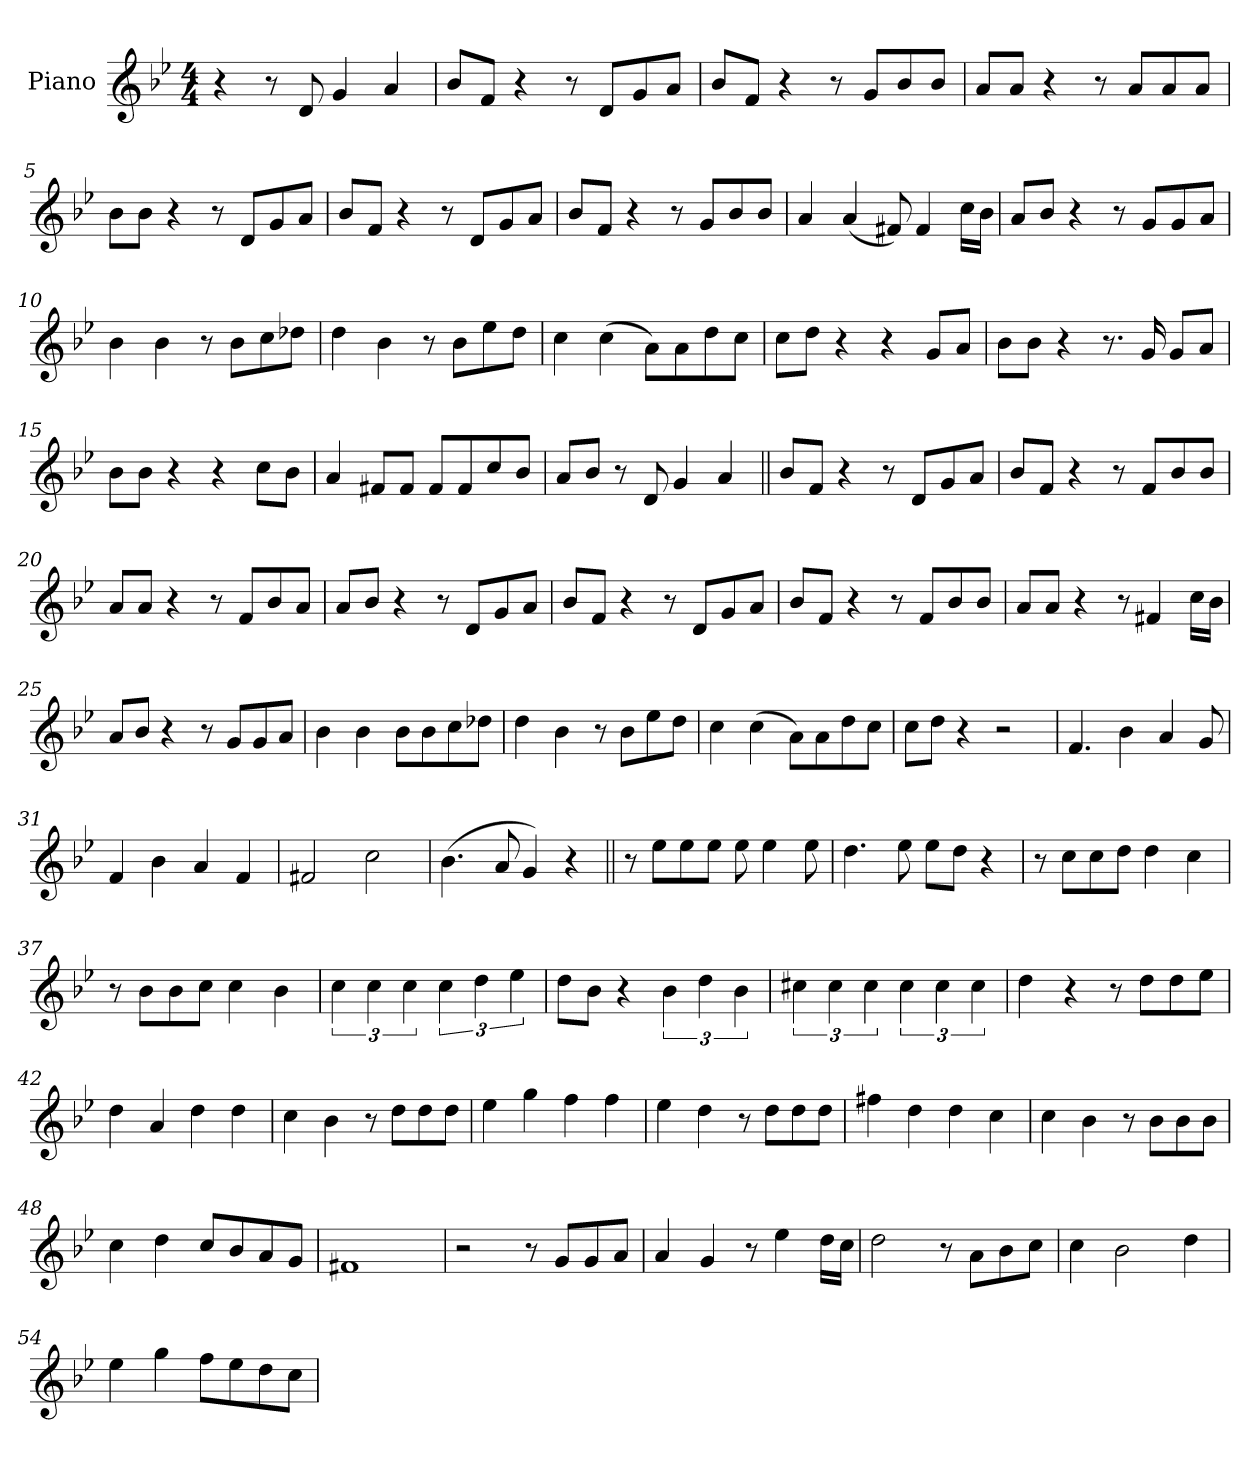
**kern
*part1
*staff1
*I"Piano
*I'Pno.
*clefG2
*k[b-e-]
*M4/4
=1
4r
8r
8d
4g
4a
=2
8b-L
8fJ
4r
8r
8dL
8g
8aJ
=3
8b-L
8fJ
4r
8r
8gL
8b-
8b-J
=4
8aL
8aJ
4r
8r
8aL
8a
8aJ
=5
8b-L
8b-J
4r
8r
8dL
8g
8aJ
=6
8b-L
8fJ
4r
8r
8dL
8g
8aJ
=7
8b-L
8fJ
4r
8r
8gL
8b-
8b-J
=8
4a
(4a
8f#X)
4f#
16ccLL
16b-JJ
=9
8aL
8b-J
4r
8r
8gL
8g
8aJ
=10
4b-
4b-
8r
8b-L
8cc
8dd-XJ
=11
4dd
4b-
8r
8b-L
8ee-
8ddJ
=12
4cc
(4cc
8aL)
8a
8dd
8ccJ
=13
8ccL
8ddJ
4r
4r
8gL
8aJ
=14
8b-L
8b-J
4r
8.r
16g
8gL
8aJ
=15
8b-L
8b-J
4r
4r
8ccL
8b-J
=16
4a
8f#XL
8f#J
8f#L
8f#
8cc
8b-J
=17
8aL
8b-J
8r
8d
4g
4a
=18||
8b-L
8fJ
4r
8r
8dL
8g
8aJ
=19
8b-L
8fJ
4r
8r
8fL
8b-
8b-J
=20
8aL
8aJ
4r
8r
8fL
8b-
8aJ
=21
8aL
8b-J
4r
8r
8dL
8g
8aJ
=22
8b-L
8fJ
4r
8r
8dL
8g
8aJ
=23
8b-L
8fJ
4r
8r
8fL
8b-
8b-J
=24
8aL
8aJ
4r
8r
4f#X
16ccLL
16b-JJ
=25
8aL
8b-J
4r
8r
8gL
8g
8aJ
=26
4b-
4b-
8b-L
8b-
8cc
8dd-XJ
=27
4dd
4b-
8r
8b-L
8ee-
8ddJ
=28
4cc
(4cc
8aL)
8a
8dd
8ccJ
=29
8ccL
8ddJ
4r
2r
=30
4.f
4b-
4a
8g
=31
4f
4b-
4a
4f
=32
2f#X
2cc
=33
(4.b-
8a
4g)
4r
=34||
8r
8ee-L
8ee-
8ee-J
8ee-
4ee-
8ee-
=35
4.dd
8ee-
8ee-L
8ddJ
4r
=36
8r
8ccL
8cc
8ddJ
4dd
4cc
=37
8r
8b-L
8b-
8ccJ
4cc
4b-
=38
6cc
6cc
6cc
6cc
6dd
6ee-
=39
8ddL
8b-J
4r
6b-
6dd
6b-
=40
6cc#X
6cc#
6cc#
6cc#
6cc#
6cc#
=41
4dd
4r
8r
8ddL
8dd
8ee-J
=42
4dd
4a
4dd
4dd
=43
4cc
4b-
8r
8ddL
8dd
8ddJ
=44
4ee-
4gg
4ff
4ff
=45
4ee-
4dd
8r
8ddL
8dd
8ddJ
=46
4ff#X
4dd
4dd
4cc
=47
4cc
4b-
8r
8b-L
8b-
8b-J
=48
4cc
4dd
8ccL
8b-
8a
8gJ
=49
1f#X
=50
2r
8r
8gL
8g
8aJ
=51
4a
4g
8r
4ee-
16ddLL
16ccJJ
=52
2dd
8r
8aL
8b-
8ccJ
=53
4cc
2b-
4dd
=54
4ee-
4gg
8ffL
8ee-
8dd
8ccJ
=
*-
